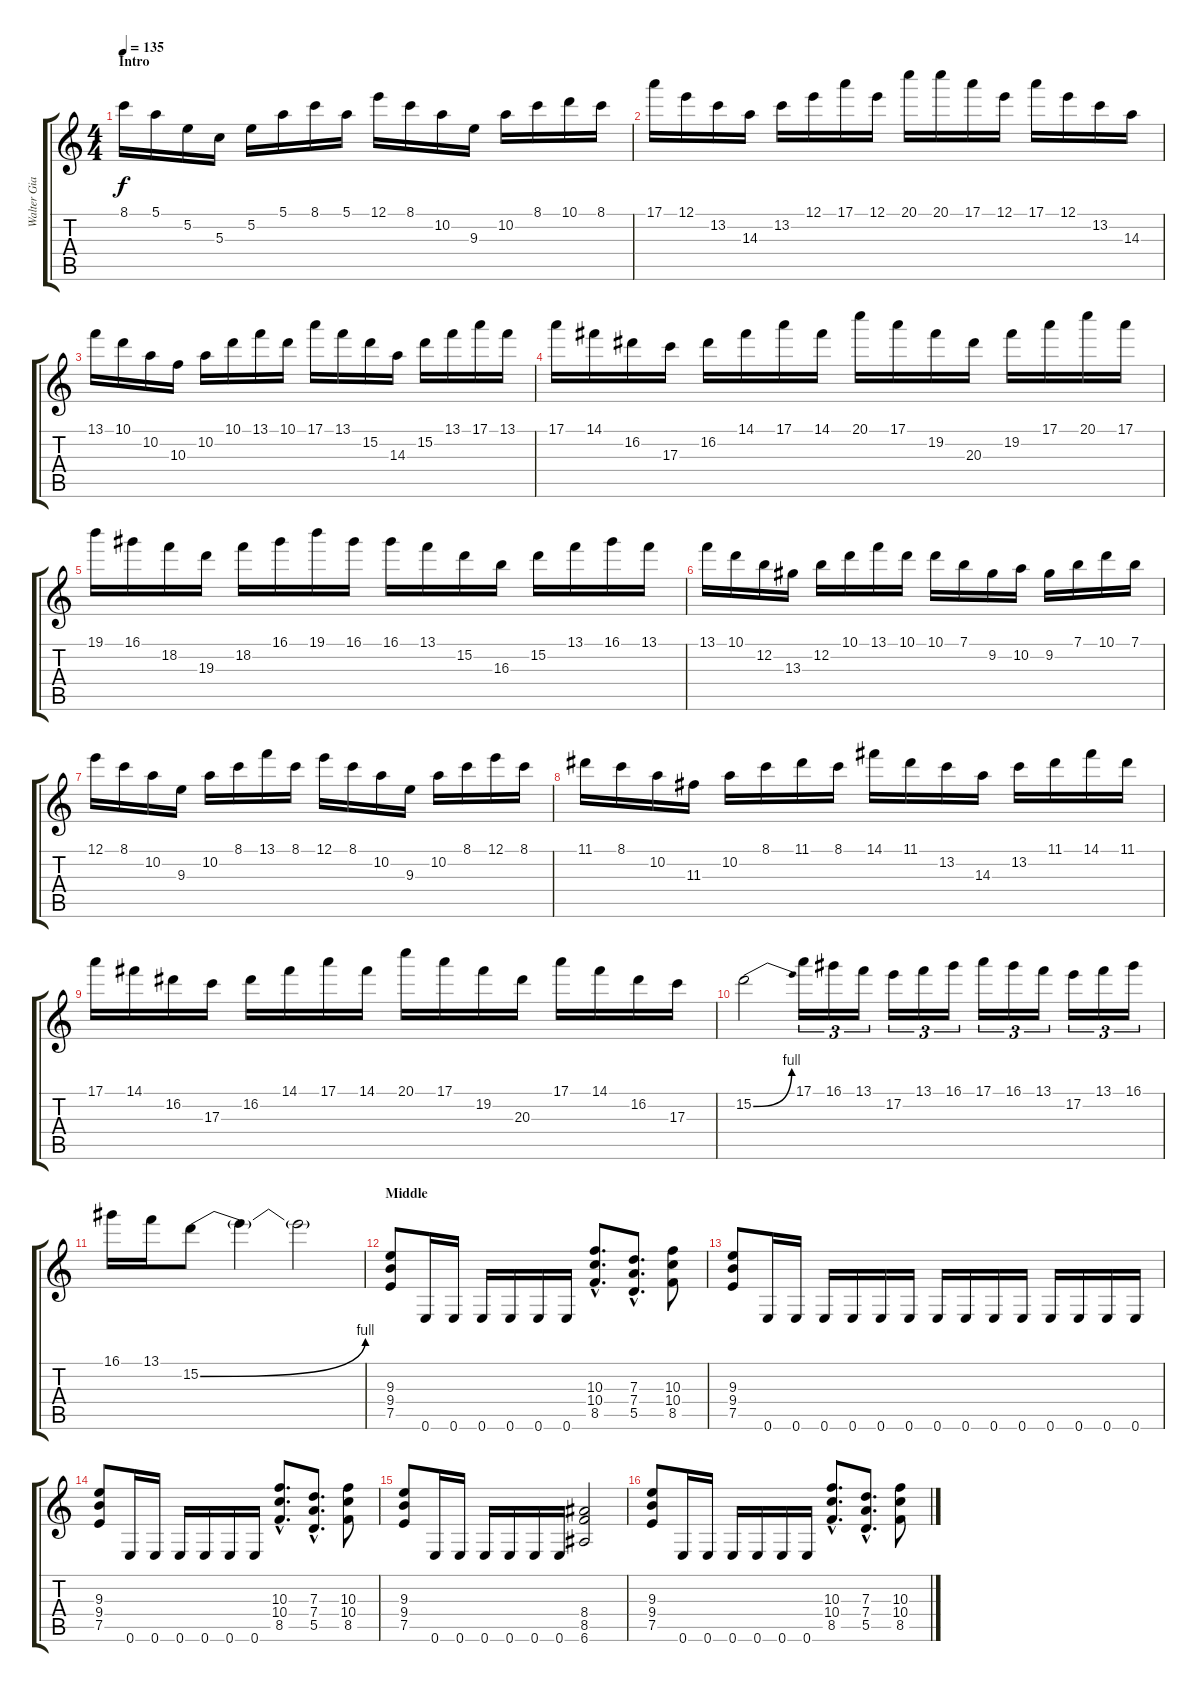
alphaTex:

\track ("Walter Giardino" "Walter Gia") {instrument overdrivenguitar}
\staff {score tabs}
\tuning (E4 B3 G3 D3 A2 E2) {hide}
\ts (4 4)
\section ("" "Intro")
\tempo 135
\clef g2
\ks c
8.1.16{dy f instrument overdrivenguitar} 5.1.16 5.2.16 5.3.16 5.2.16 5.1.16 8.1.16 5.1.16 12.1.16 8.1.16 10.2.16 9.3.16 10.2.16 8.1.16 10.1.16 8.1.16 |
17.1.16 12.1.16 13.2.16 14.3.16 13.2.16 12.1.16 17.1.16 12.1.16 20.1.16 20.1.16 17.1.16 12.1.16 17.1.16 12.1.16 13.2.16 14.3.16 |
13.1.16 10.1.16 10.2.16 10.3.16 10.2.16 10.1.16 13.1.16 10.1.16 17.1.16 13.1.16 15.2.16 14.3.16 15.2.16 13.1.16 17.1.16 13.1.16 |
17.1.16 14.1.16 16.2.16 17.3.16 16.2.16 14.1.16 17.1.16 14.1.16 20.1.16 17.1.16 19.2.16 20.3.16 19.2.16 17.1.16 20.1.16 17.1.16 |
19.1.16 16.1.16 18.2.16 19.3.16 18.2.16 16.1.16 19.1.16 16.1.16 16.1.16 13.1.16 15.2.16 16.3.16 15.2.16 13.1.16 16.1.16 13.1.16 |
13.1.16 10.1.16 12.2.16 13.3.16 12.2.16 10.1.16 13.1.16 10.1.16 10.1.16 7.1.16 9.2.16 10.2.16 9.2.16 7.1.16 10.1.16 7.1.16 |
12.1.16 8.1.16 10.2.16 9.3.16 10.2.16 8.1.16 13.1.16 8.1.16 12.1.16 8.1.16 10.2.16 9.3.16 10.2.16 8.1.16 12.1.16 8.1.16 |
11.1.16 8.1.16 10.2.16 11.3.16 10.2.16 8.1.16 11.1.16 8.1.16 14.1.16 11.1.16 13.2.16 14.3.16 13.2.16 11.1.16 14.1.16 11.1.16 |
17.1.16 14.1.16 16.2.16 17.3.16 16.2.16 14.1.16 17.1.16 14.1.16 20.1.16 17.1.16 19.2.16 20.3.16 17.1.16 14.1.16 16.2.16 17.3.16 |
15.2{be (bend 0 0 60 4)}.2 17.1.16{tu (3 2)} 16.1.16{tu (3 2)} 13.1.16{tu (3 2)} 17.2.16{tu (3 2)} 13.1.16{tu (3 2)} 16.1.16{tu (3 2)} 17.1.16{tu (3 2)} 16.1.16{tu (3 2)} 13.1.16{tu (3 2)} 17.2.16{tu (3 2)} 13.1.16{tu (3 2)} 16.1.16{tu (3 2)} |
16.1.16 13.1.16 15.2{be (bend 0 0 60 4)}.8 15.2{t}.4 15.2{t}.2 |
\section ("" "Middle")
(9.3 9.4 7.5).8 0.6.16 0.6.16 0.6.16 0.6.16 0.6.16 0.6.16 (10.3{hac} 10.4{hac} 8.5{hac}).8{d} (7.3{hac} 7.4{hac} 5.5{hac}).8{d} (10.3 10.4 8.5).8 |
(9.3 9.4 7.5).8 0.6.16 0.6.16 0.6.16 0.6.16 0.6.16 0.6.16 0.6.16 0.6.16 0.6.16 0.6.16 0.6.16 0.6.16 0.6.16 0.6.16 |
(9.3 9.4 7.5).8 0.6.16 0.6.16 0.6.16 0.6.16 0.6.16 0.6.16 (10.3{hac} 10.4{hac} 8.5{hac}).8{d} (7.3{hac} 7.4{hac} 5.5{hac}).8{d} (10.3 10.4 8.5).8 |
(9.3 9.4 7.5).8 0.6.16 0.6.16 0.6.16 0.6.16 0.6.16 0.6.16 (8.4 8.5 6.6).2 |
(9.3 9.4 7.5).8 0.6.16 0.6.16 0.6.16 0.6.16 0.6.16 0.6.16 (10.3{hac} 10.4{hac} 8.5{hac}).8{d} (7.3{hac} 7.4{hac} 5.5{hac}).8{d} (10.3 10.4 8.5).8
